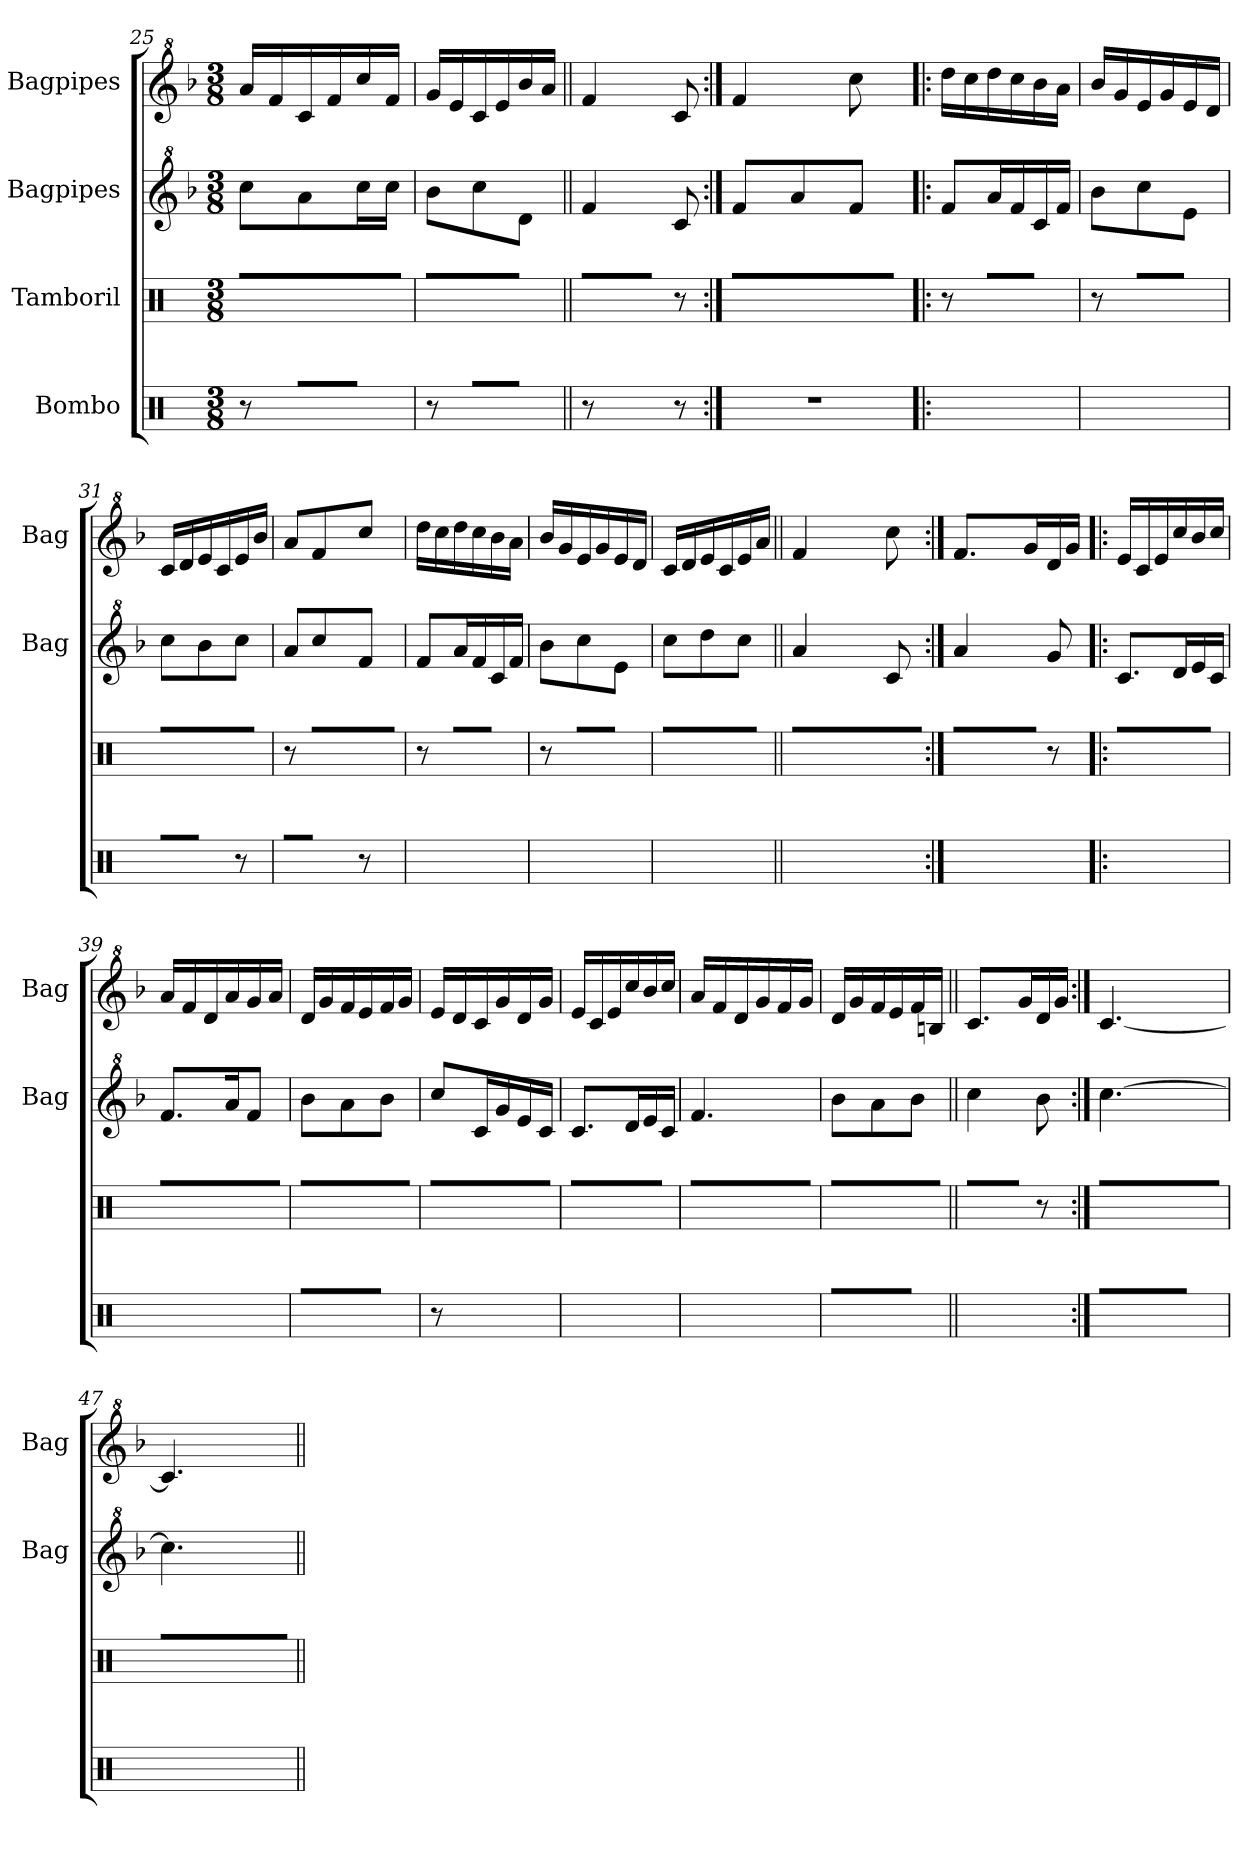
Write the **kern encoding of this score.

**kern	**kern	**kern	**kern
*part4	*part3	*part2	*part1
*staff4	*staff3	*staff2	*staff1
*I"Bombo	*I"Tamboril	*I"Bagpipes	*I"Bagpipes
*	*	*I'Bag	*I'Bag
*clefX	*clefX	*clefG^2	*clefG^2
*k[]	*k[]	*k[b-]	*k[b-]
*C:	*C:	*F:	*F:
*M3/8	*M3/8	*M3/8	*M3/8
=25	=25	=25	=25
*	*tremolo	*	*
8r	32R\LLL	8ccc\L	16aa/LL
.	32R\	.	.
.	32R\	.	16ff/
.	32R\	.	.
8R\L	32R\	8aa\	16cc/
.	32R\	.	.
.	32R\	.	16ff/
.	32R\	.	.
8R\J	32R\	16ccc\L	16ccc/
.	32R\	.	.
.	32R\	16ccc\JJ	16ff/JJ
.	32R\JJJ	.	.
!!LO:LB:g=z
=26	=26	=26	=26
8r	8R\L	8bb-\L	16gg/LL
.	.	.	16ee/
8R\L	8R^\	8ccc\	16cc/
.	.	.	16ee/
8R\J	8R^\J	8dd\J	16bb-/
.	.	.	16aa/JJ
=27||	=27||	=27||	=27||
8r	16R\LL	4ff/	4ff/
.	16R\	.	.
8R\	16R\	.	.
.	16R\JJ	.	.
8r	8r	8cc/	8cc/
=28:|!	=28:|!	=28:|!	=28:|!
4.r	32R\LLL	8ff/L	4ff/
.	32R\	.	.
.	32R\	.	.
.	32R\	.	.
.	32R\	8aa/	.
.	32R\	.	.
.	32R\	.	.
.	32R\	.	.
.	32R\	8ff/J	8ccc\
.	32R\	.	.
.	32R\	.	.
.	32R\JJJ	.	.
=29!|:	=29!|:	=29!|:	=29!|:
4.R\	8r	8ff/L	16ddd\LL
.	.	.	16ccc\
.	8R^\L	16aa/L	16ddd\
.	.	16ff/	16ccc\
.	8R^\J	16cc/	16bb-\
.	.	16ff/JJ	16aa\JJ
=30	=30	=30	=30
4.R\	8r	8bb-\L	16bb-/LL
.	.	.	16gg/
.	8R^\L	8ccc\	16ee/
.	.	.	16gg/
.	8R^\J	8ee\J	16ee/
.	.	.	16dd/JJ
=31	=31	=31	=31
8R\L	16R\LL	8ccc\L	16cc/LL
.	16R\	.	16dd/
8R\J	16R\	8bb-\	16ee/
.	16R\	.	16cc/
8r	16R\	8ccc\J	16ee/
.	16R\JJ	.	16bb-/JJ
=32	=32	=32	=32
8R\L	8r	8aa/L	8aa/L
8R\J	32R\LLL	8ccc/	8ff/
.	32R\	.	.
.	32R\	.	.
.	32R\	.	.
8r	32R\	8ff/J	8ccc/J
.	32R\	.	.
.	32R\	.	.
.	32R\JJJ	.	.
!!LO:PB:g=z
=33	=33	=33	=33
4.R\	8r	8ff/L	16ddd\LL
.	.	.	16ccc\
.	8R^\L	16aa/L	16ddd\
.	.	16ff/	16ccc\
.	8R^\J	16cc/	16bb-\
.	.	16ff/JJ	16aa\JJ
=34	=34	=34	=34
4.R\	8r	8bb-\L	16bb-/LL
.	.	.	16gg/
.	8R^\L	8ccc\	16ee/
.	.	.	16gg/
.	8R^\J	8ee\J	16ee/
.	.	.	16dd/JJ
=35	=35	=35	=35
4R\	16R\LL	8ccc\L	16cc/LL
.	16R\	.	16dd/
.	16R\	8ddd\	16ee/
.	16R\	.	16cc/
8R\	16R\	8ccc\J	16ee/
.	16R\JJ	.	16aa/JJ
=36||	=36||	=36||	=36||
4.R\	32R\LLL	4aa/	4ff/
.	32R\	.	.
.	32R\	.	.
.	32R\	.	.
.	32R\	.	.
.	32R\	.	.
.	32R\	.	.
.	32R\	.	.
.	32R\	8cc/	8ccc\
.	32R\	.	.
.	32R\	.	.
.	32R\JJJ	.	.
=37:|!	=37:|!	=37:|!	=37:|!
4R\	32R\LLL	4aa/	8.ff/L
.	32R\	.	.
.	32R\	.	.
.	32R\	.	.
.	32R\	.	.
.	32R\	.	.
.	32R\	.	16gg/L
.	32R\JJJ	.	.
8R\	8r	8gg/	16dd/
.	.	.	16gg/JJ
=38!|:	=38!|:	=38!|:	=38!|:
4R\	16R\LL	8.cc/L	16ee/LL
.	16R\	.	16cc/
.	16R\	.	16ee/
.	16R\	16dd/L	16ccc/
8R\	16R\	16ee/	16bb-/
.	16R\JJ	16cc/JJ	16ccc/JJ
=39	=39	=39	=39
4R\	32R\LLL	8.ff/L	16aa/LL
.	32R\	.	.
.	32R\	.	16ff/
.	32R\	.	.
.	32R\	.	16dd/
.	32R\	.	.
.	32R\	16aa/K	16aa/
.	32R\	.	.
8R\	32R\	8ff/J	16gg/
.	32R\	.	.
.	32R\	.	16aa/JJ
.	32R\JJJ	.	.
!!LO:LB:g=z
=40	=40	=40	=40
8R\L	16.R\LL	8bb-\L	16dd/LL
.	.	.	16gg/
.	32R\K	.	.
8R\	16.R\	8aa\	16ff/
.	.	.	16ee/
.	32R\K	.	.
8R\J	16.R\	8bb-\J	16ff/
.	.	.	16gg/JJ
.	32R\JJk	.	.
=41	=41	=41	=41
8r	32R\LLL	8ccc/L	16ee/LL
.	32R\	.	.
.	32R\	.	16dd/
.	32R\	.	.
4R\	32R\	16cc/L	16cc/
.	32R\	.	.
.	32R\	16gg/	16gg/
.	32R\	.	.
.	32R\	16ee/	16dd/
.	32R\	.	.
.	32R\	16cc/JJ	16gg/JJ
.	32R\JJJ	.	.
=42	=42	=42	=42
4R\	16R\LL	8.cc/L	16ee/LL
.	16R\	.	16cc/
.	16R\	.	16ee/
.	16R\	16dd/L	16ccc/
8R\	16R\	16ee/	16bb-/
.	16R\JJ	16cc/JJ	16ccc/JJ
=43	=43	=43	=43
4R\	32R\LLL	4.ff/	16aa/LL
.	32R\	.	.
.	32R\	.	16ff/
.	32R\	.	.
.	32R\	.	16dd/
.	32R\	.	.
.	32R\	.	16gg/
.	32R\	.	.
8R\	32R\	.	16ff/
.	32R\	.	.
.	32R\	.	16gg/JJ
.	32R\JJJ	.	.
=44	=44	=44	=44
8R\L	16.R\LL	8bb-\L	16dd/LL
.	.	.	16gg/
.	32R\K	.	.
8R\	16.R\	8aa\	16ff/
.	.	.	16ee/
.	32R\K	.	.
8R\J	16.R\	8bb-\J	16ff/
.	.	.	16bn/JJ
.	32R\JJk	.	.
=45||	=45||	=45||	=45||
8R\	16R\LL	4ccc\	8.cc/L
.	16R\	.	.
4R\	16R\	.	.
.	16R\JJ	.	16gg/L
.	8r	8bb-\	16dd/
.	.	.	16gg/JJ
!!LO:LB:g=z
=46:|!	=46:|!	=46:|!	=46:|!
8R\L	[32R\LLL	[4.ccc\	[4.cc/
.	32R\	.	.
.	32R\	.	.
.	32R\	.	.
8R\	32R\	.	.
.	32R\	.	.
.	32R\	.	.
.	32R\	.	.
8R\J	32R\	.	.
.	32R\	.	.
.	32R\	.	.
.	32R\JJJ	.	.
=47	=47	=47	=47
4.R\	32R\]LLL	4.ccc\]	4.cc/]
.	32R\	.	.
.	32R\	.	.
.	32R\	.	.
.	32R\	.	.
.	32R\	.	.
.	32R\	.	.
.	32R\	.	.
.	32R\	.	.
.	32R\	.	.
.	32R\	.	.
.	32R\JJJ	.	.
*	*Xtremolo	*	*
=||	=||	=||	=||
*-	*-	*-	*-
